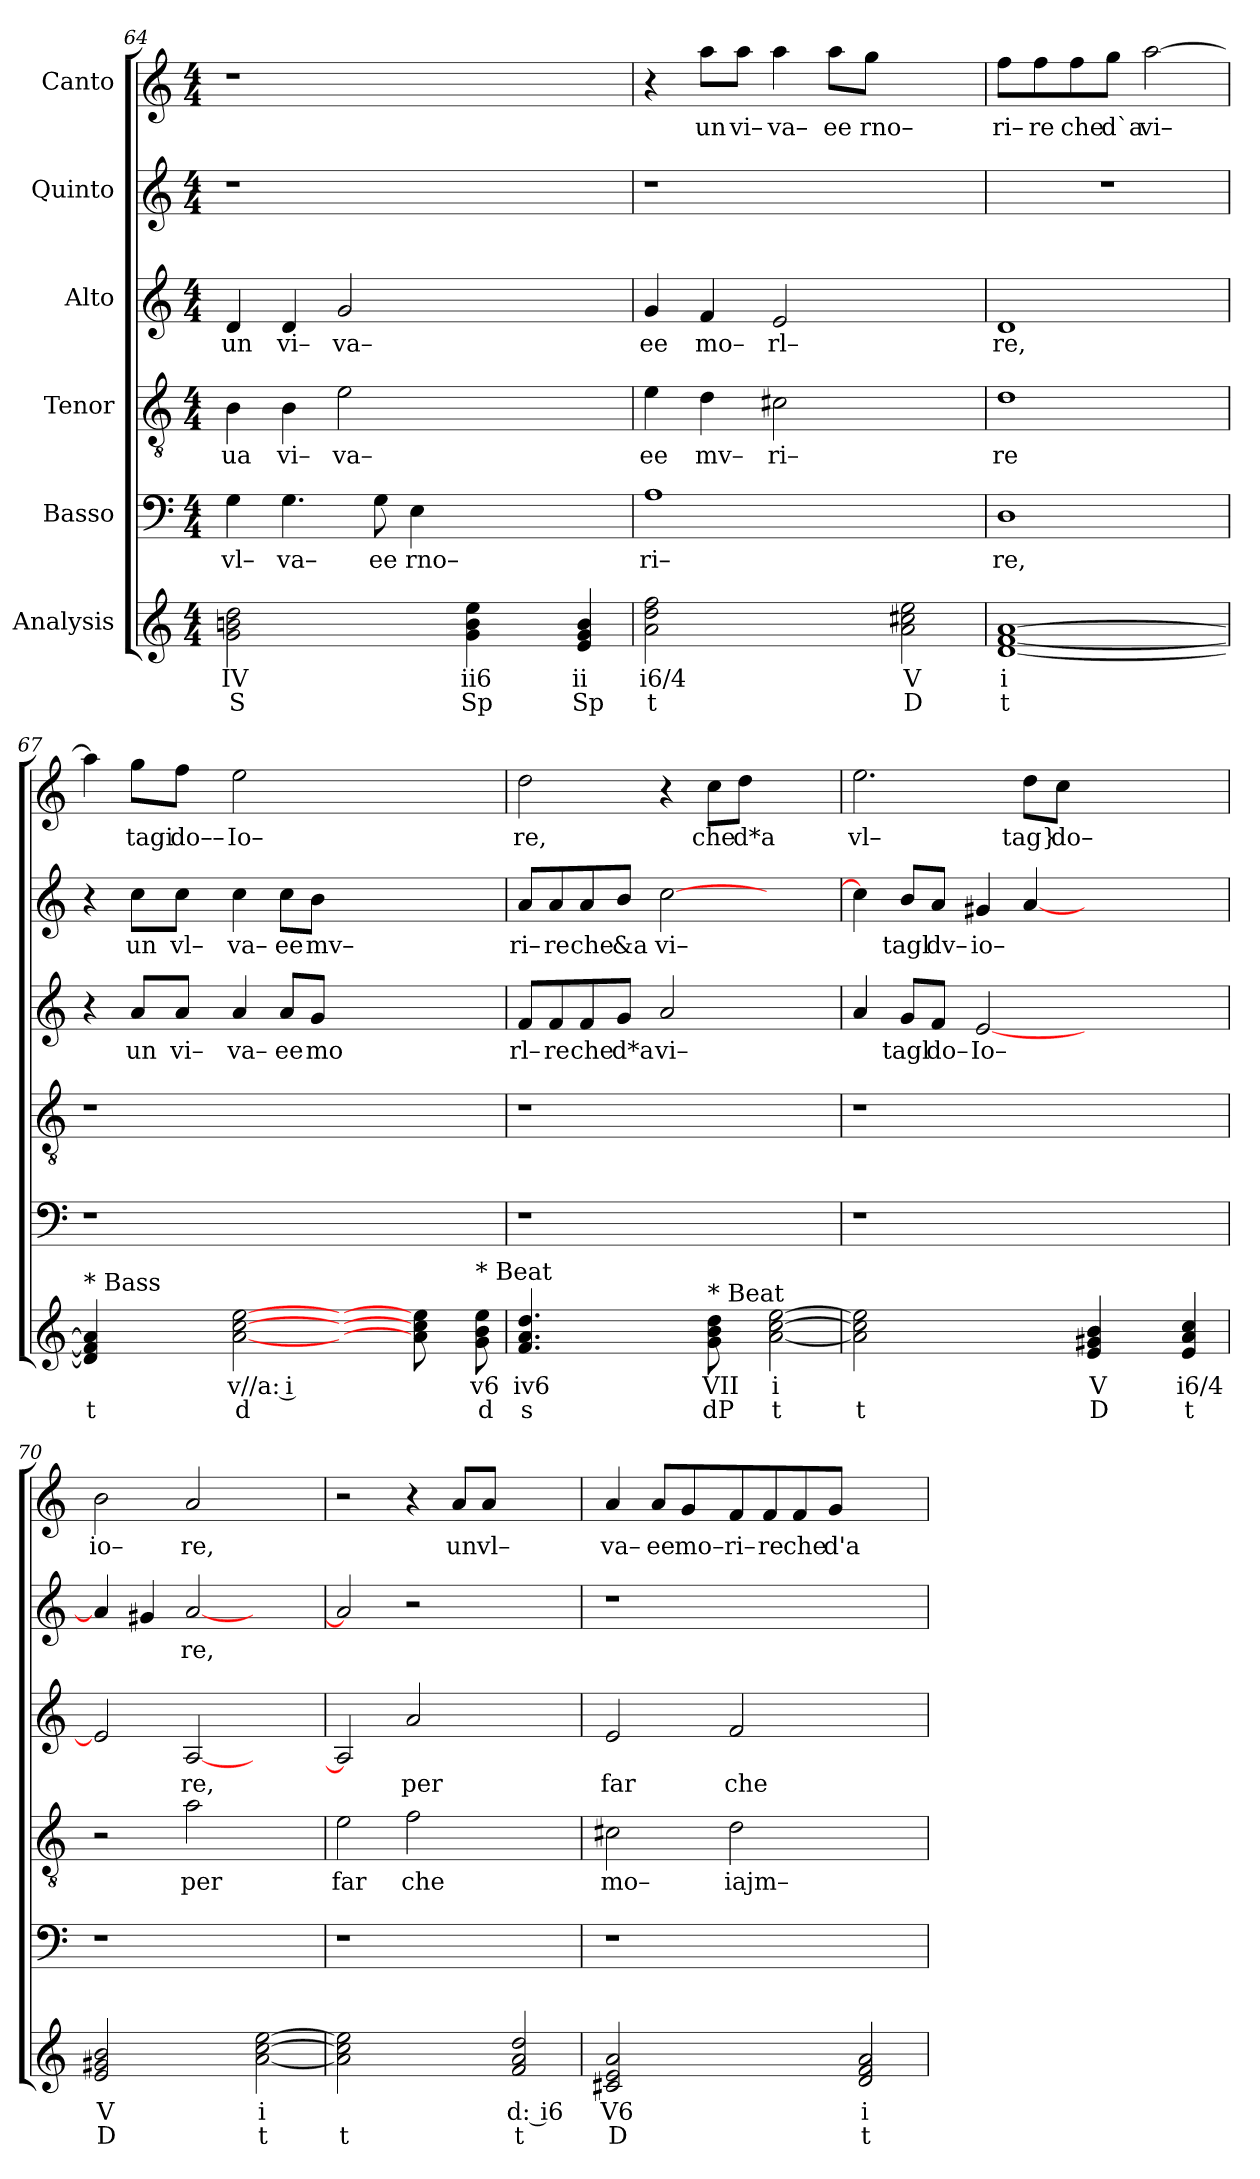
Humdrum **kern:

**kern	**text	**text	**kern	**text	**kern	**text	**kern	**text	**kern	**text	**kern	**text
*part6	*part6	*part6	*part5	*part5	*part4	*part4	*part3	*part3	*part2	*part2	*part1	*part1
*staff6	*staff6	*staff6	*staff5	*staff5	*staff4	*staff4	*staff3	*staff3	*staff2	*staff2	*staff1	*staff1
*I"Analysis	*	*	*I"Basso	*	*I"Tenor	*	*I"Alto	*	*I"Quinto	*	*I"Canto	*
*	*	*	*clefF4	*	*clefGv2	*	*clefG2	*	*clefG2	*	*clefG2	*
*k[]	*	*	*k[]	*	*k[]	*	*k[]	*	*k[]	*	*k[]	*
*M4/4	*	*	*M4/4	*	*M4/4	*	*M4/4	*	*M4/4	*	*M4/4	*
=64	=64	=64	=64	=64	=64	=64	=64	=64	=64	=64	=64	=64
!	!	!	!	!LO:LY:b	!	!	!	!	!	!	!	!
!	!	!	!	!	!	!LO:LY:b	!	!	!	!	!	!
!	!	!	!	!	!	!	!	!LO:LY:b	!	!	!	!
2g 2bn 2dd	IV	S	4G\	vl–	4B\	ua	4d/	un	1r	.	1r	.
!	!	!	!	!LO:LY:b	!	!	!	!	!	!	!	!
!	!	!	!	!	!	!LO:LY:b	!	!	!	!	!	!
!	!	!	!	!	!	!	!	!LO:LY:b	!	!	!	!
.	.	.	4.G\	va–	4B\	vi–	4d/	vi–	.	.	.	.
!	!	!	!	!	!	!LO:LY:b	!	!	!	!	!	!
!	!	!	!	!	!	!	!	!LO:LY:b	!	!	!	!
2ryy	.	.	.	.	2e\	va–	2g/	va–	.	.	.	.
!	!	!	!	!LO:LY:b	!	!	!	!	!	!	!	!
.	.	.	8G\	ee	.	.	.	.	.	.	.	.
!	!	!	!	!LO:LY:b	!	!	!	!	!	!	!	!
.	.	.	4E\	rno–	.	.	.	.	.	.	.	.
4g 4b 4ee	ii6	Sp	2.ryy	.	2.ryy	.	2.ryy	.	2.ryy	.	2.ryy	.
4ryy	.	.	.	.	.	.	.	.	.	.	.	.
4e 4g 4b	ii	Sp	.	.	.	.	.	.	.	.	.	.
=65	=65	=65	=65	=65	=65	=65	=65	=65	=65	=65	=65	=65
!	!	!	!	!LO:LY:b	!	!	!	!	!	!	!	!
!	!	!	!	!	!	!LO:LY:b	!	!	!	!	!	!
!	!	!	!	!	!	!	!	!LO:LY:b	!	!	!	!
2a 2dd 2ff	i6/4	t	1A	ri–	4e\	ee	4g/	ee	1r	.	4r	.
!	!	!	!	!	!	!LO:LY:b	!	!	!	!	!	!
!	!	!	!	!	!	!	!	!LO:LY:b	!	!	!	!
!	!	!	!	!	!	!	!	!	!	!	!	!LO:LY:b
.	.	.	.	.	4d\	mv–	4f/	mo–	.	.	8aa\L	un
!	!	!	!	!	!	!	!	!	!	!	!	!LO:LY:b
.	.	.	.	.	.	.	.	.	.	.	8aa\J	vi–
!	!	!	!	!	!	!LO:LY:b	!	!	!	!	!	!
!	!	!	!	!	!	!	!	!LO:LY:b	!	!	!	!
!	!	!	!	!	!	!	!	!	!	!	!	!LO:LY:b
2ryy	.	.	.	.	2c#X\	ri–	2e/	rl–	.	.	4aa\	va–
!	!	!	!	!	!	!	!	!	!	!	!	!LO:LY:b
.	.	.	.	.	.	.	.	.	.	.	8aa\L	ee
!	!	!	!	!	!	!	!	!	!	!	!	!LO:LY:b
.	.	.	.	.	.	.	.	.	.	.	8gg\J	rno–
2a 2cc#X 2ee	V	D	2ryy	.	2ryy	.	2ryy	.	2ryy	.	2ryy	.
=66	=66	=66	=66	=66	=66	=66	=66	=66	=66	=66	=66	=66
!	!	!	!	!LO:LY:b	!	!	!	!	!	!	!	!
!	!	!	!	!	!	!LO:LY:b	!	!	!	!	!	!
!	!	!	!	!	!	!	!	!LO:LY:b	!	!	!	!
!	!	!	!	!	!	!	!	!	!	!	!	!LO:LY:b
[1d [1f [1a	i	t	1D	re,	1d	re	1d	re,	1r	.	8ff\L	ri–
!	!	!	!	!	!	!	!	!	!	!	!	!LO:LY:b
.	.	.	.	.	.	.	.	.	.	.	8ff\	re
!	!	!	!	!	!	!	!	!	!	!	!	!LO:LY:b
.	.	.	.	.	.	.	.	.	.	.	8ff\	che
!	!	!	!	!	!	!	!	!	!	!	!	!LO:LY:b
.	.	.	.	.	.	.	.	.	.	.	8gg\J	d`a
!	!	!	!	!	!	!	!	!	!	!	!	!LO:LY:b
.	.	.	.	.	.	.	.	.	.	.	[2aa\	vi–
=67	=67	=67	=67	=67	=67	=67	=67	=67	=67	=67	=67	=67
!LO:TX:a:t=* Bass	!	!	!	!	!	!	!	!	!	!	!	!
4d] 4f] 4a]	.	t	1r	.	1r	.	4r	.	4r	.	4aa\]	.
!	!	!	!	!	!	!	!	!LO:LY:b	!	!	!	!
!	!	!	!	!	!	!	!	!	!	!LO:LY:b	!	!
!	!	!	!	!	!	!	!	!	!	!	!	!LO:LY:b
4ryy	.	.	.	.	.	.	8a/L	un	8cc\L	un	8gg\L	tagi
!	!	!	!	!	!	!	!	!LO:LY:b	!	!	!	!
!	!	!	!	!	!	!	!	!	!	!LO:LY:b	!	!
!	!	!	!	!	!	!	!	!	!	!	!	!LO:LY:b
.	.	.	.	.	.	.	8a/J	vi–	8cc\J	vl–	8ff\J	do––
!	!	!	!	!	!	!	!	!LO:LY:b	!	!	!	!
!	!	!	!	!	!	!	!	!	!	!LO:LY:b	!	!
!	!	!	!	!	!	!	!	!	!	!	!	!LO:LY:b
[2a [2cc [2ee	v//a: i	d	.	.	.	.	4a/	va–	4cc\	va–	2ee\	Io–
!	!	!	!	!	!	!	!	!LO:LY:b	!	!	!	!
!	!	!	!	!	!	!	!	!	!	!LO:LY:b	!	!
.	.	.	.	.	.	.	8a/L	ee	8cc\L	ee	.	.
!	!	!	!	!	!	!	!	!LO:LY:b	!	!	!	!
!	!	!	!	!	!	!	!	!	!	!LO:LY:b	!	!
.	.	.	.	.	.	.	8g/J	mo	8b\J	mv–	.	.
2ryy	.	.	2..ryy	.	2..ryy	.	2..ryy	.	2..ryy	.	2..ryy	.
8a] 8cc] 8ee]	.	.	.	.	.	.	.	.	.	.	.	.
8ryy	.	.	.	.	.	.	.	.	.	.	.	.
!LO:TX:a:t=* Beat	!	!	!	!	!	!	!	!	!	!	!	!
8g 8b 8ee	v6	d	.	.	.	.	.	.	.	.	.	.
=68	=68	=68	=68	=68	=68	=68	=68	=68	=68	=68	=68	=68
!	!	!	!	!	!	!	!	!LO:LY:b	!	!	!	!
!	!	!	!	!	!	!	!	!	!	!LO:LY:b	!	!
!	!	!	!	!	!	!	!	!	!	!	!	!LO:LY:b
4.f 4.a 4.dd	iv6	s	1r	.	1r	.	8f/L	rl–	8a/L	ri–	2dd\	re,
!	!	!	!	!	!	!	!	!LO:LY:b	!	!	!	!
!	!	!	!	!	!	!	!	!	!	!LO:LY:b	!	!
.	.	.	.	.	.	.	8f/	re	8a/	re	.	.
!	!	!	!	!	!	!	!	!LO:LY:b	!	!	!	!
!	!	!	!	!	!	!	!	!	!	!LO:LY:b	!	!
.	.	.	.	.	.	.	8f/	che	8a/	che	.	.
!	!	!	!	!	!	!	!	!LO:LY:b	!	!	!	!
!	!	!	!	!	!	!	!	!	!	!LO:LY:b	!	!
4.ryy	.	.	.	.	.	.	8g/J	d*a	8b/J	&a	.	.
!	!	!	!	!	!	!	!	!LO:LY:b	!	!	!	!
!	!	!	!	!	!	!	!	!	!	!LO:LY:b	!	!
.	.	.	.	.	.	.	2a/	vi–	[2cc\	vi–	4r	.
!LO:TX:a:t=* Beat	!	!	!	!	!	!	!	!	!	!	!	!
!	!	!	!	!	!	!	!	!	!	!	!	!LO:LY:b
8g 8b 8dd	VII	dP	.	.	.	.	.	.	.	.	8cc\L	che
!	!	!	!	!	!	!	!	!	!	!	!	!LO:LY:b
8ryy	.	.	.	.	.	.	.	.	.	.	8dd\J	d*a
[2a [2cc [2ee	i	t	2ryy	.	2ryy	.	2ryy	.	2ryy	.	2ryy	.
=69	=69	=69	=69	=69	=69	=69	=69	=69	=69	=69	=69	=69
!	!	!	!	!	!	!	!	!	!	!	!	!LO:LY:b
2a] 2cc] 2ee]	.	t	1r	.	1r	.	4a/	.	4cc\]	.	2.ee\	vl–
!	!	!	!	!	!	!	!	!LO:LY:b	!	!	!	!
!	!	!	!	!	!	!	!	!	!	!LO:LY:b	!	!
.	.	.	.	.	.	.	8g/L	tagl	8b/L	tagl	.	.
!	!	!	!	!	!	!	!	!LO:LY:b	!	!	!	!
!	!	!	!	!	!	!	!	!	!	!LO:LY:b	!	!
.	.	.	.	.	.	.	8f/J	do–	8a/J	dv–	.	.
!	!	!	!	!	!	!	!	!LO:LY:b	!	!	!	!
!	!	!	!	!	!	!	!	!	!	!LO:LY:b	!	!
2ryy	.	.	.	.	.	.	[2e/	Io–	4g#X/	io–	.	.
!	!	!	!	!	!	!	!	!	!	!	!	!LO:LY:b
.	.	.	.	.	.	.	.	.	[4a/	.	8dd\L	tag}
!	!	!	!	!	!	!	!	!	!	!	!	!LO:LY:b
.	.	.	.	.	.	.	.	.	.	.	8cc\J	do–
4e 4g#X 4b	V	D	2.ryy	.	2.ryy	.	2.ryy	.	2.ryy	.	2.ryy	.
4ryy	.	.	.	.	.	.	.	.	.	.	.	.
4e 4a 4cc	i6/4	t	.	.	.	.	.	.	.	.	.	.
=70	=70	=70	=70	=70	=70	=70	=70	=70	=70	=70	=70	=70
!	!	!	!	!	!	!	!	!	!	!	!	!LO:LY:b
2e 2g#X 2b	V	D	1r	.	2r	.	2e/]	.	4a/]	.	2b\	io–
.	.	.	.	.	.	.	.	.	4g#X/	.	.	.
!	!	!	!	!	!	!LO:LY:b	!	!	!	!	!	!
!	!	!	!	!	!	!	!	!LO:LY:b	!	!	!	!
!	!	!	!	!	!	!	!	!	!	!LO:LY:b	!	!
!	!	!	!	!	!	!	!	!	!	!	!	!LO:LY:b
2ryy	.	.	.	.	2a\	per	[2A/	re,	[2a/	re,	2a/	re,
[2a [2cc [2ee	i	t	2ryy	.	2ryy	.	2ryy	.	2ryy	.	2ryy	.
=71	=71	=71	=71	=71	=71	=71	=71	=71	=71	=71	=71	=71
!	!	!	!	!	!	!LO:LY:b	!	!	!	!	!	!
2a] 2cc] 2ee]	.	t	1r	.	2e\	far	2A/]	.	2a/]	.	2r	.
!	!	!	!	!	!	!LO:LY:b	!	!	!	!	!	!
!	!	!	!	!	!	!	!	!LO:LY:b	!	!	!	!
2ryy	.	.	.	.	2f\	che	2a/	per	2r	.	4r	.
!	!	!	!	!	!	!	!	!	!	!	!	!LO:LY:b
.	.	.	.	.	.	.	.	.	.	.	8a/L	un
!	!	!	!	!	!	!	!	!	!	!	!	!LO:LY:b
.	.	.	.	.	.	.	.	.	.	.	8a/J	vl–
2f 2a 2dd	d: i6	t	2ryy	.	2ryy	.	2ryy	.	2ryy	.	2ryy	.
=72	=72	=72	=72	=72	=72	=72	=72	=72	=72	=72	=72	=72
!	!	!	!	!	!	!LO:LY:b	!	!	!	!	!	!
!	!	!	!	!	!	!	!	!LO:LY:b	!	!	!	!
!	!	!	!	!	!	!	!	!	!	!	!	!LO:LY:b
2c#X 2e 2a	V6	D	1r	.	2c#X\	mo–	2e/	far	1r	.	4a/	va–
!	!	!	!	!	!	!	!	!	!	!	!	!LO:LY:b
.	.	.	.	.	.	.	.	.	.	.	8a/L	ee
!	!	!	!	!	!	!	!	!	!	!	!	!LO:LY:b
.	.	.	.	.	.	.	.	.	.	.	8g/	mo–
!	!	!	!	!	!	!LO:LY:b	!	!	!	!	!	!
!	!	!	!	!	!	!	!	!LO:LY:b	!	!	!	!
!	!	!	!	!	!	!	!	!	!	!	!	!LO:LY:b
2ryy	.	.	.	.	2d\	iajm–	2f/	che	.	.	8f/	ri–
!	!	!	!	!	!	!	!	!	!	!	!	!LO:LY:b
.	.	.	.	.	.	.	.	.	.	.	8f/	re
!	!	!	!	!	!	!	!	!	!	!	!	!LO:LY:b
.	.	.	.	.	.	.	.	.	.	.	8f/	che
!	!	!	!	!	!	!	!	!	!	!	!	!LO:LY:b
.	.	.	.	.	.	.	.	.	.	.	8g/J	d'a
2d 2f 2a	i	t	2ryy	.	2ryy	.	2ryy	.	2ryy	.	2ryy	.
=	=	=	=	=	=	=	=	=	=	=	=	=
*-	*-	*-	*-	*-	*-	*-	*-	*-	*-	*-	*-	*-
